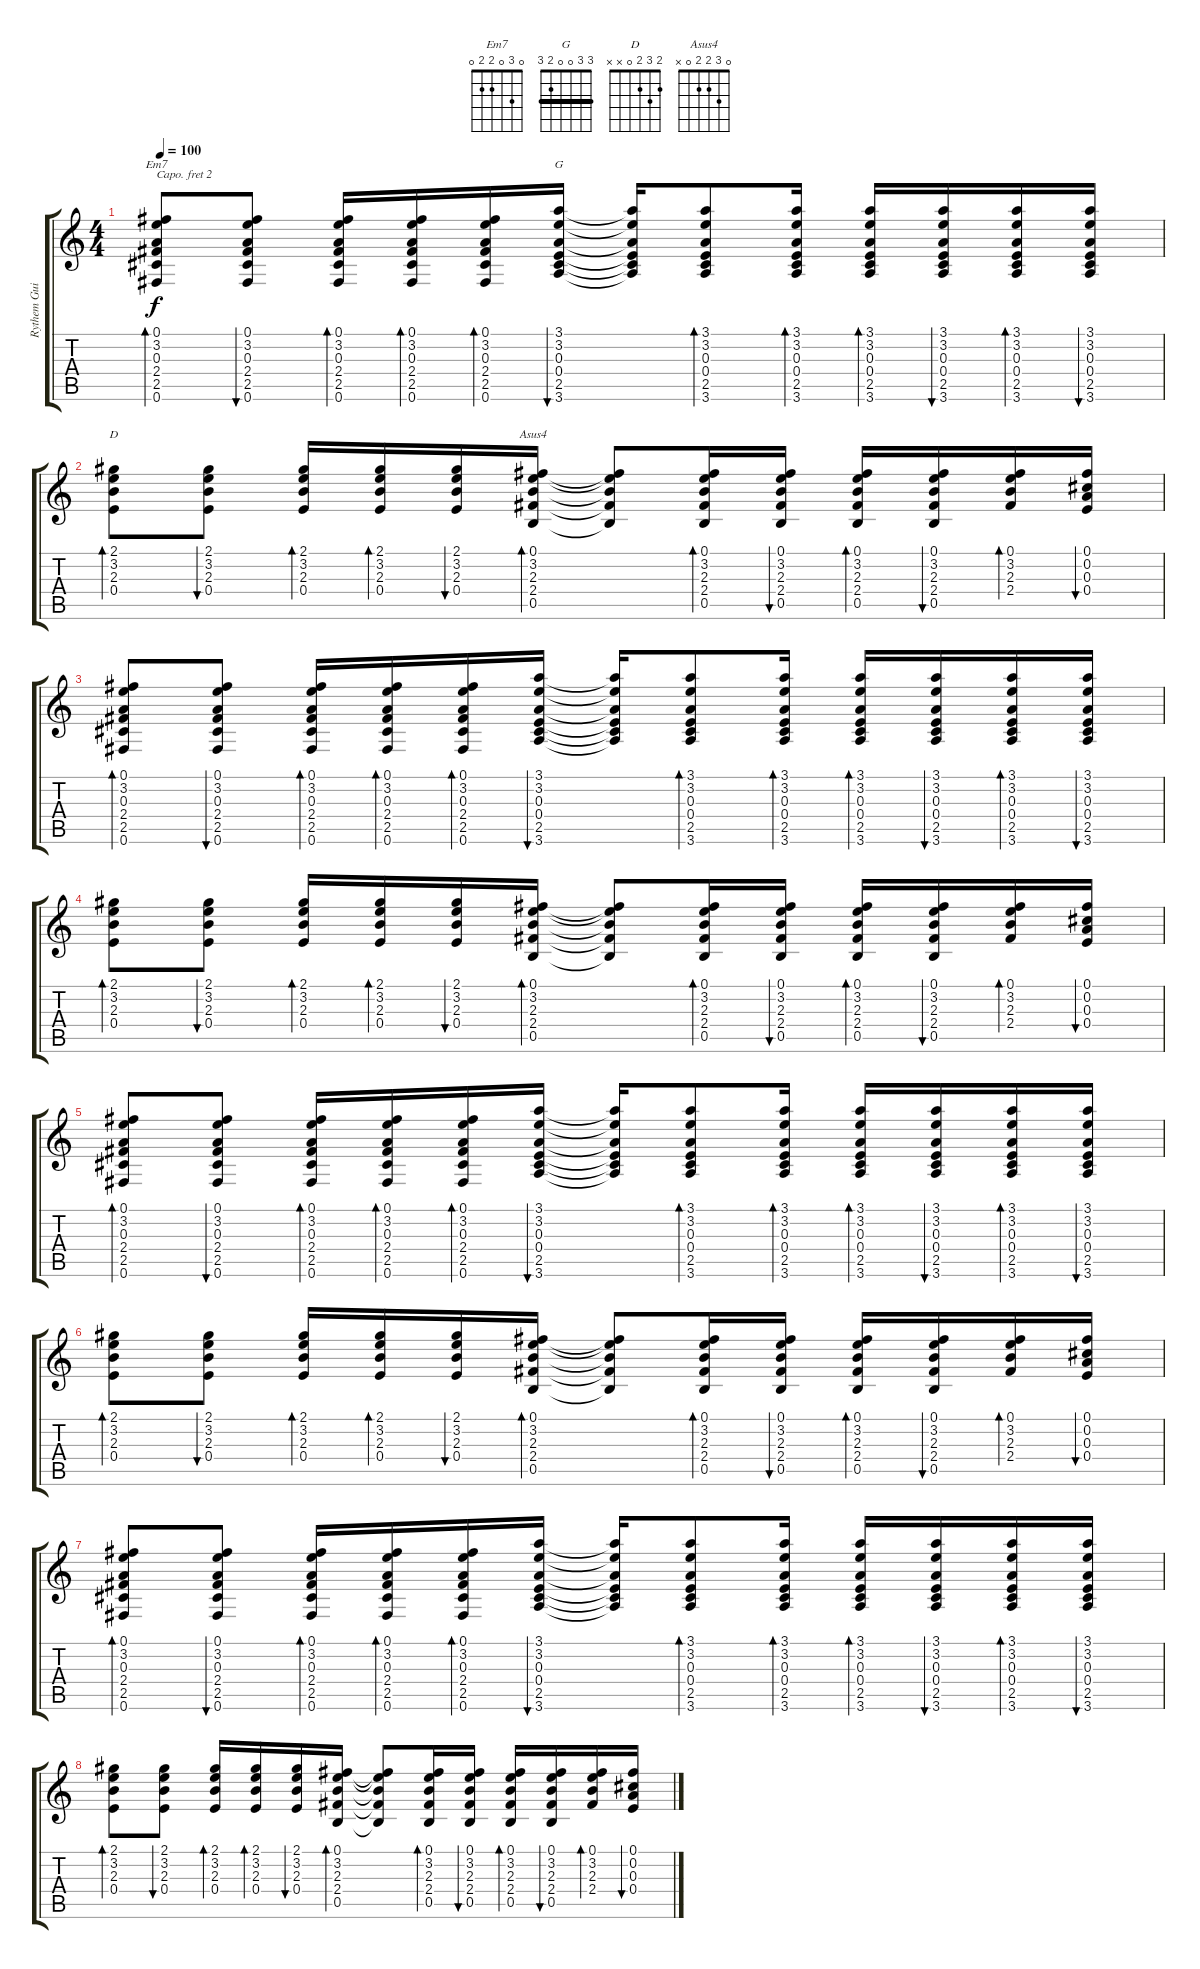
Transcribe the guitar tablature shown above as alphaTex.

\track ("Rythem Guitar(BoneHead)" "Rythem Gui") {instrument acousticguitarsteel}
\staff {score tabs}
\capo 2
\tuning (E4 B3 G3 D3 A2 E2) {hide}
\chord ("Em7" 0 3 0 2 2 0)
\chord ("G" 3 3 0 0 2 3) {barre 3}
\chord ("D" 2 3 2 0 x x)
\chord ("Asus4" 0 3 2 2 0 x)
\ts (4 4)
\tempo 100
\clef g2
\ks c
(0.1 3.2 0.3 2.4 2.5 0.6).8{bd 60 ch "Em7" dy f} (0.1 3.2 0.3 2.4 2.5 0.6).8{bu 60} (0.1 3.2 0.3 2.4 2.5 0.6).16{bd 60} (0.1 3.2 0.3 2.4 2.5 0.6).16{bd 60} (0.1 3.2 0.3 2.4 2.5 0.6).16{bd 60} (3.1 3.2 0.3 0.4 2.5 3.6).16{bu 60 ch "G"} (3.1{t} 3.2{t} 0.3{t} 0.4{t} 2.5{t} 3.6{t}).16 (3.1 3.2 0.3 0.4 2.5 3.6).8{bd 60} (3.1 3.2 0.3 0.4 2.5 3.6).16{bd 60} (3.1 3.2 0.3 0.4 2.5 3.6).16{bd 60} (3.1 3.2 0.3 0.4 2.5 3.6).16{bu 60} (3.1 3.2 0.3 0.4 2.5 3.6).16{bd 60} (3.1 3.2 0.3 0.4 2.5 3.6).16{bu 60} |
(2.1 3.2 2.3 0.4).8{bd 60 ch "D"} (2.1 3.2 2.3 0.4).8{bu 60} (2.1 3.2 2.3 0.4).16{bd 60} (2.1 3.2 2.3 0.4).16{bd 60} (2.1 3.2 2.3 0.4).16{bu 60} (0.1 3.2 2.3 2.4 0.5).16{bd 60 ch "Asus4"} (0.1{t} 3.2{t} 2.3{t} 2.4{t} 0.5{t}).8 (0.1 3.2 2.3 2.4 0.5).16{bd 60} (0.1 3.2 2.3 2.4 0.5).16{bu 60} (0.1 3.2 2.3 2.4 0.5).16{bd 60} (0.1 3.2 2.3 2.4 0.5).16{bu 60} (0.1 3.2 2.3 2.4).16{bd 60} (0.1 0.2 0.3 0.4).16{bu 60} |
(0.1 3.2 0.3 2.4 2.5 0.6).8{bd 60} (0.1 3.2 0.3 2.4 2.5 0.6).8{bu 60} (0.1 3.2 0.3 2.4 2.5 0.6).16{bd 60} (0.1 3.2 0.3 2.4 2.5 0.6).16{bd 60} (0.1 3.2 0.3 2.4 2.5 0.6).16{bd 60} (3.1 3.2 0.3 0.4 2.5 3.6).16{bu 60} (3.1{t} 3.2{t} 0.3{t} 0.4{t} 2.5{t} 3.6{t}).16 (3.1 3.2 0.3 0.4 2.5 3.6).8{bd 60} (3.1 3.2 0.3 0.4 2.5 3.6).16{bd 60} (3.1 3.2 0.3 0.4 2.5 3.6).16{bd 60} (3.1 3.2 0.3 0.4 2.5 3.6).16{bu 60} (3.1 3.2 0.3 0.4 2.5 3.6).16{bd 60} (3.1 3.2 0.3 0.4 2.5 3.6).16{bu 60} |
(2.1 3.2 2.3 0.4).8{bd 60} (2.1 3.2 2.3 0.4).8{bu 60} (2.1 3.2 2.3 0.4).16{bd 60} (2.1 3.2 2.3 0.4).16{bd 60} (2.1 3.2 2.3 0.4).16{bu 60} (0.1 3.2 2.3 2.4 0.5).16{bd 60} (0.1{t} 3.2{t} 2.3{t} 2.4{t} 0.5{t}).8 (0.1 3.2 2.3 2.4 0.5).16{bd 60} (0.1 3.2 2.3 2.4 0.5).16{bu 60} (0.1 3.2 2.3 2.4 0.5).16{bd 60} (0.1 3.2 2.3 2.4 0.5).16{bu 60} (0.1 3.2 2.3 2.4).16{bd 60} (0.1 0.2 0.3 0.4).16{bu 60} |
(0.1 3.2 0.3 2.4 2.5 0.6).8{bd 60} (0.1 3.2 0.3 2.4 2.5 0.6).8{bu 60} (0.1 3.2 0.3 2.4 2.5 0.6).16{bd 60} (0.1 3.2 0.3 2.4 2.5 0.6).16{bd 60} (0.1 3.2 0.3 2.4 2.5 0.6).16{bd 60} (3.1 3.2 0.3 0.4 2.5 3.6).16{bu 60} (3.1{t} 3.2{t} 0.3{t} 0.4{t} 2.5{t} 3.6{t}).16 (3.1 3.2 0.3 0.4 2.5 3.6).8{bd 60} (3.1 3.2 0.3 0.4 2.5 3.6).16{bd 60} (3.1 3.2 0.3 0.4 2.5 3.6).16{bd 60} (3.1 3.2 0.3 0.4 2.5 3.6).16{bu 60} (3.1 3.2 0.3 0.4 2.5 3.6).16{bd 60} (3.1 3.2 0.3 0.4 2.5 3.6).16{bu 60} |
(2.1 3.2 2.3 0.4).8{bd 60} (2.1 3.2 2.3 0.4).8{bu 60} (2.1 3.2 2.3 0.4).16{bd 60} (2.1 3.2 2.3 0.4).16{bd 60} (2.1 3.2 2.3 0.4).16{bu 60} (0.1 3.2 2.3 2.4 0.5).16{bd 60} (0.1{t} 3.2{t} 2.3{t} 2.4{t} 0.5{t}).8 (0.1 3.2 2.3 2.4 0.5).16{bd 60} (0.1 3.2 2.3 2.4 0.5).16{bu 60} (0.1 3.2 2.3 2.4 0.5).16{bd 60} (0.1 3.2 2.3 2.4 0.5).16{bu 60} (0.1 3.2 2.3 2.4).16{bd 60} (0.1 0.2 0.3 0.4).16{bu 60} |
(0.1 3.2 0.3 2.4 2.5 0.6).8{bd 60} (0.1 3.2 0.3 2.4 2.5 0.6).8{bu 60} (0.1 3.2 0.3 2.4 2.5 0.6).16{bd 60} (0.1 3.2 0.3 2.4 2.5 0.6).16{bd 60} (0.1 3.2 0.3 2.4 2.5 0.6).16{bd 60} (3.1 3.2 0.3 0.4 2.5 3.6).16{bu 60} (3.1{t} 3.2{t} 0.3{t} 0.4{t} 2.5{t} 3.6{t}).16 (3.1 3.2 0.3 0.4 2.5 3.6).8{bd 60} (3.1 3.2 0.3 0.4 2.5 3.6).16{bd 60} (3.1 3.2 0.3 0.4 2.5 3.6).16{bd 60} (3.1 3.2 0.3 0.4 2.5 3.6).16{bu 60} (3.1 3.2 0.3 0.4 2.5 3.6).16{bd 60} (3.1 3.2 0.3 0.4 2.5 3.6).16{bu 60} |
(2.1 3.2 2.3 0.4).8{bd 60} (2.1 3.2 2.3 0.4).8{bu 60} (2.1 3.2 2.3 0.4).16{bd 60} (2.1 3.2 2.3 0.4).16{bd 60} (2.1 3.2 2.3 0.4).16{bu 60} (0.1 3.2 2.3 2.4 0.5).16{bd 60} (0.1{t} 3.2{t} 2.3{t} 2.4{t} 0.5{t}).8 (0.1 3.2 2.3 2.4 0.5).16{bd 60} (0.1 3.2 2.3 2.4 0.5).16{bu 60} (0.1 3.2 2.3 2.4 0.5).16{bd 60} (0.1 3.2 2.3 2.4 0.5).16{bu 60} (0.1 3.2 2.3 2.4).16{bd 60} (0.1 0.2 0.3 0.4).16{bu 60}
